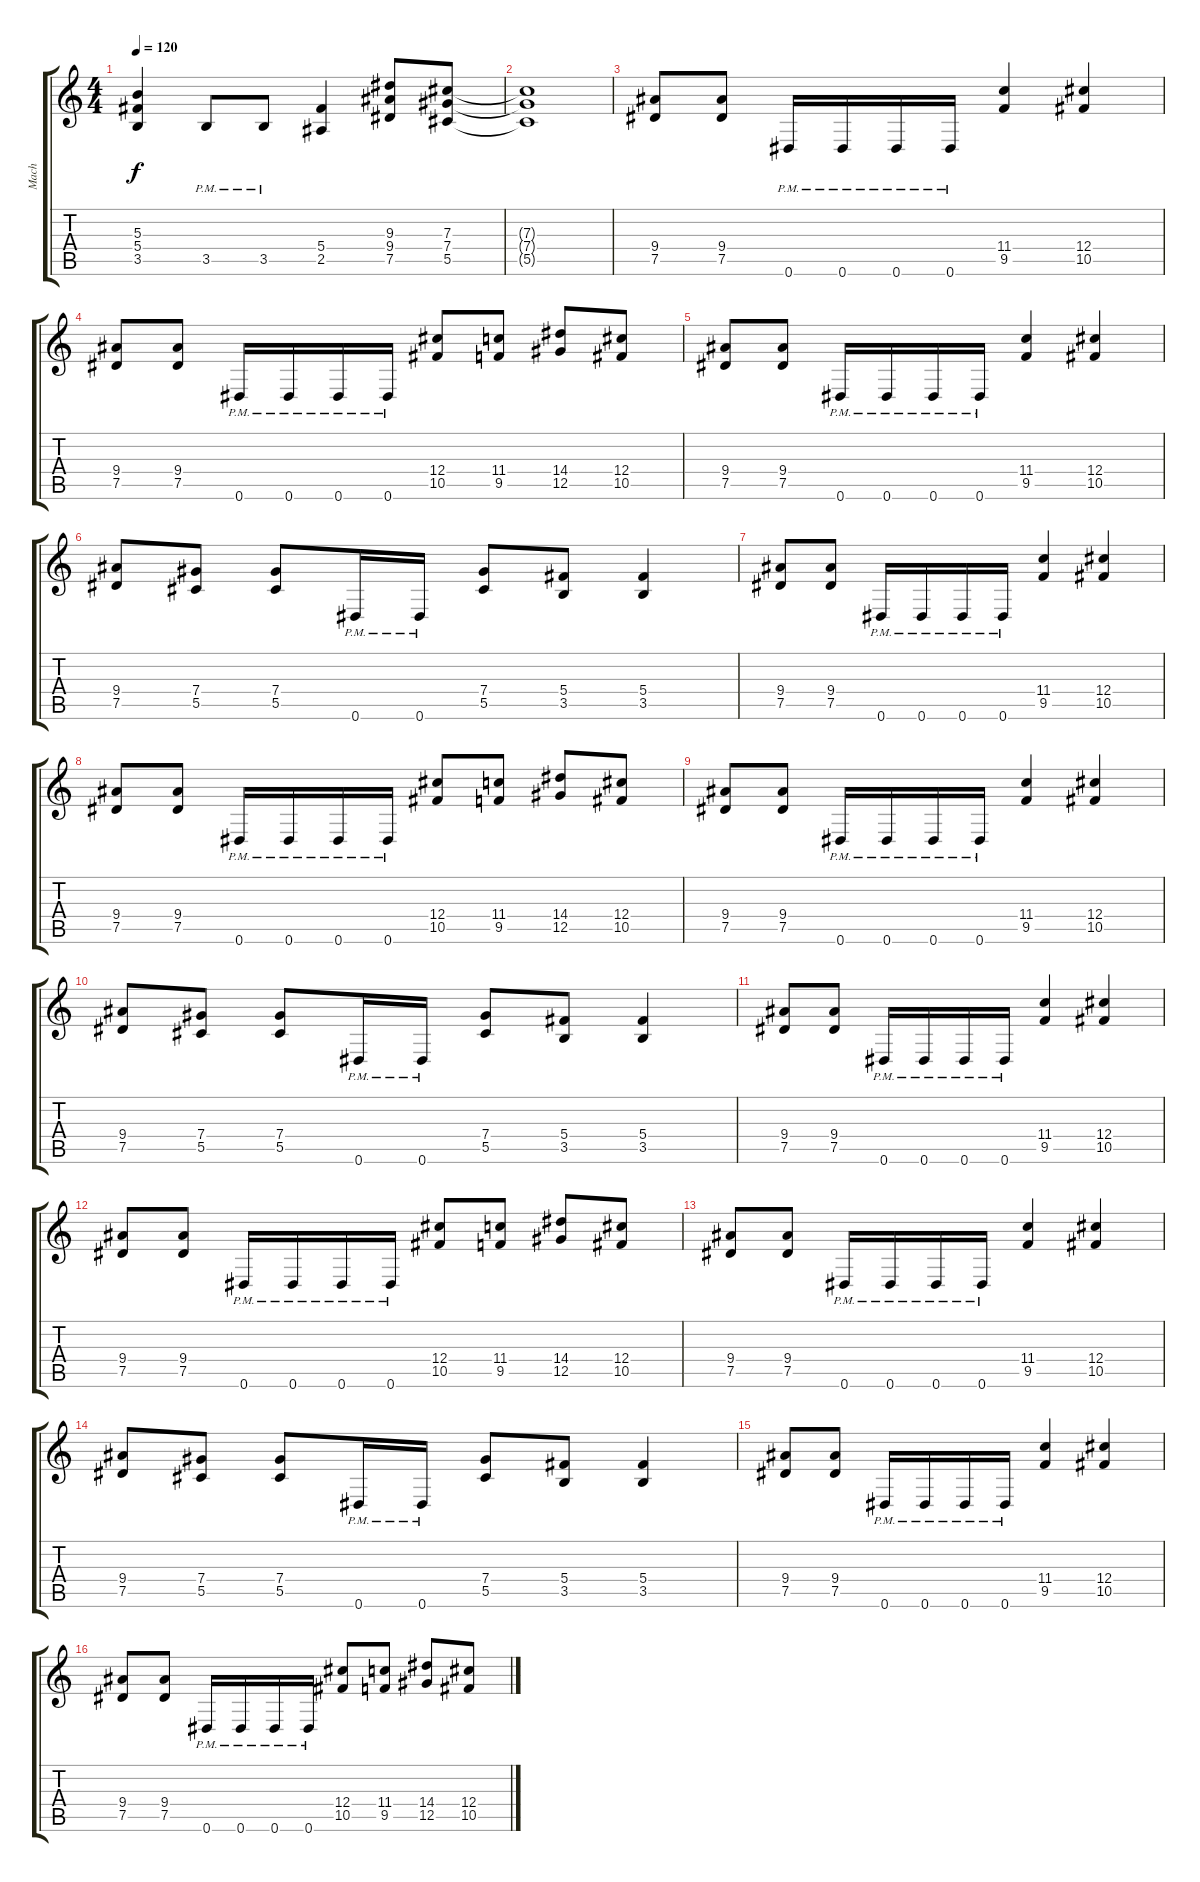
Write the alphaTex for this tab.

\track ("Mach" "Mach") {instrument electricguitarclean}
\staff {score tabs}
\tuning (Eb4 Bb3 Gb3 Db3 Ab2 Eb2) {hide}
\ts (4 4)
\tempo 120
\clef g2
\ks c
(5.3 5.4 3.5).4{dy f} 3.5{pm}.8 3.5{pm}.8 (5.4 2.5).4 (9.3 9.4 7.5).8 (7.3 7.4 5.5).8 |
(7.3{t} 7.4{t} 5.5{t}).1 |
(9.4 7.5).8{instrument distortionguitar} (9.4 7.5).8 0.6{pm}.16 0.6{pm}.16 0.6{pm}.16 0.6{pm}.16 (11.4 9.5).4 (12.4 10.5).4 |
(9.4 7.5).8 (9.4 7.5).8 0.6{pm}.16 0.6{pm}.16 0.6{pm}.16 0.6{pm}.16 (12.4 10.5).8 (11.4 9.5).8 (14.4 12.5).8 (12.4 10.5).8 |
(9.4 7.5).8 (9.4 7.5).8 0.6{pm}.16 0.6{pm}.16 0.6{pm}.16 0.6{pm}.16 (11.4 9.5).4 (12.4 10.5).4 |
(9.4 7.5).8 (7.4 5.5).8 (7.4 5.5).8 0.6{pm}.16 0.6{pm}.16 (7.4 5.5).8 (5.4 3.5).8 (5.4 3.5).4 |
(9.4 7.5).8{instrument distortionguitar} (9.4 7.5).8 0.6{pm}.16 0.6{pm}.16 0.6{pm}.16 0.6{pm}.16 (11.4 9.5).4 (12.4 10.5).4 |
(9.4 7.5).8 (9.4 7.5).8 0.6{pm}.16 0.6{pm}.16 0.6{pm}.16 0.6{pm}.16 (12.4 10.5).8 (11.4 9.5).8 (14.4 12.5).8 (12.4 10.5).8 |
(9.4 7.5).8 (9.4 7.5).8 0.6{pm}.16 0.6{pm}.16 0.6{pm}.16 0.6{pm}.16 (11.4 9.5).4 (12.4 10.5).4 |
(9.4 7.5).8 (7.4 5.5).8 (7.4 5.5).8 0.6{pm}.16 0.6{pm}.16 (7.4 5.5).8 (5.4 3.5).8 (5.4 3.5).4 |
(9.4 7.5).8{instrument distortionguitar} (9.4 7.5).8 0.6{pm}.16 0.6{pm}.16 0.6{pm}.16 0.6{pm}.16 (11.4 9.5).4 (12.4 10.5).4 |
(9.4 7.5).8 (9.4 7.5).8 0.6{pm}.16 0.6{pm}.16 0.6{pm}.16 0.6{pm}.16 (12.4 10.5).8 (11.4 9.5).8 (14.4 12.5).8 (12.4 10.5).8 |
(9.4 7.5).8 (9.4 7.5).8 0.6{pm}.16 0.6{pm}.16 0.6{pm}.16 0.6{pm}.16 (11.4 9.5).4 (12.4 10.5).4 |
(9.4 7.5).8 (7.4 5.5).8 (7.4 5.5).8 0.6{pm}.16 0.6{pm}.16 (7.4 5.5).8 (5.4 3.5).8 (5.4 3.5).4 |
(9.4 7.5).8{instrument distortionguitar} (9.4 7.5).8 0.6{pm}.16 0.6{pm}.16 0.6{pm}.16 0.6{pm}.16 (11.4 9.5).4 (12.4 10.5).4 |
(9.4 7.5).8 (9.4 7.5).8 0.6{pm}.16 0.6{pm}.16 0.6{pm}.16 0.6{pm}.16 (12.4 10.5).8 (11.4 9.5).8 (14.4 12.5).8 (12.4 10.5).8
